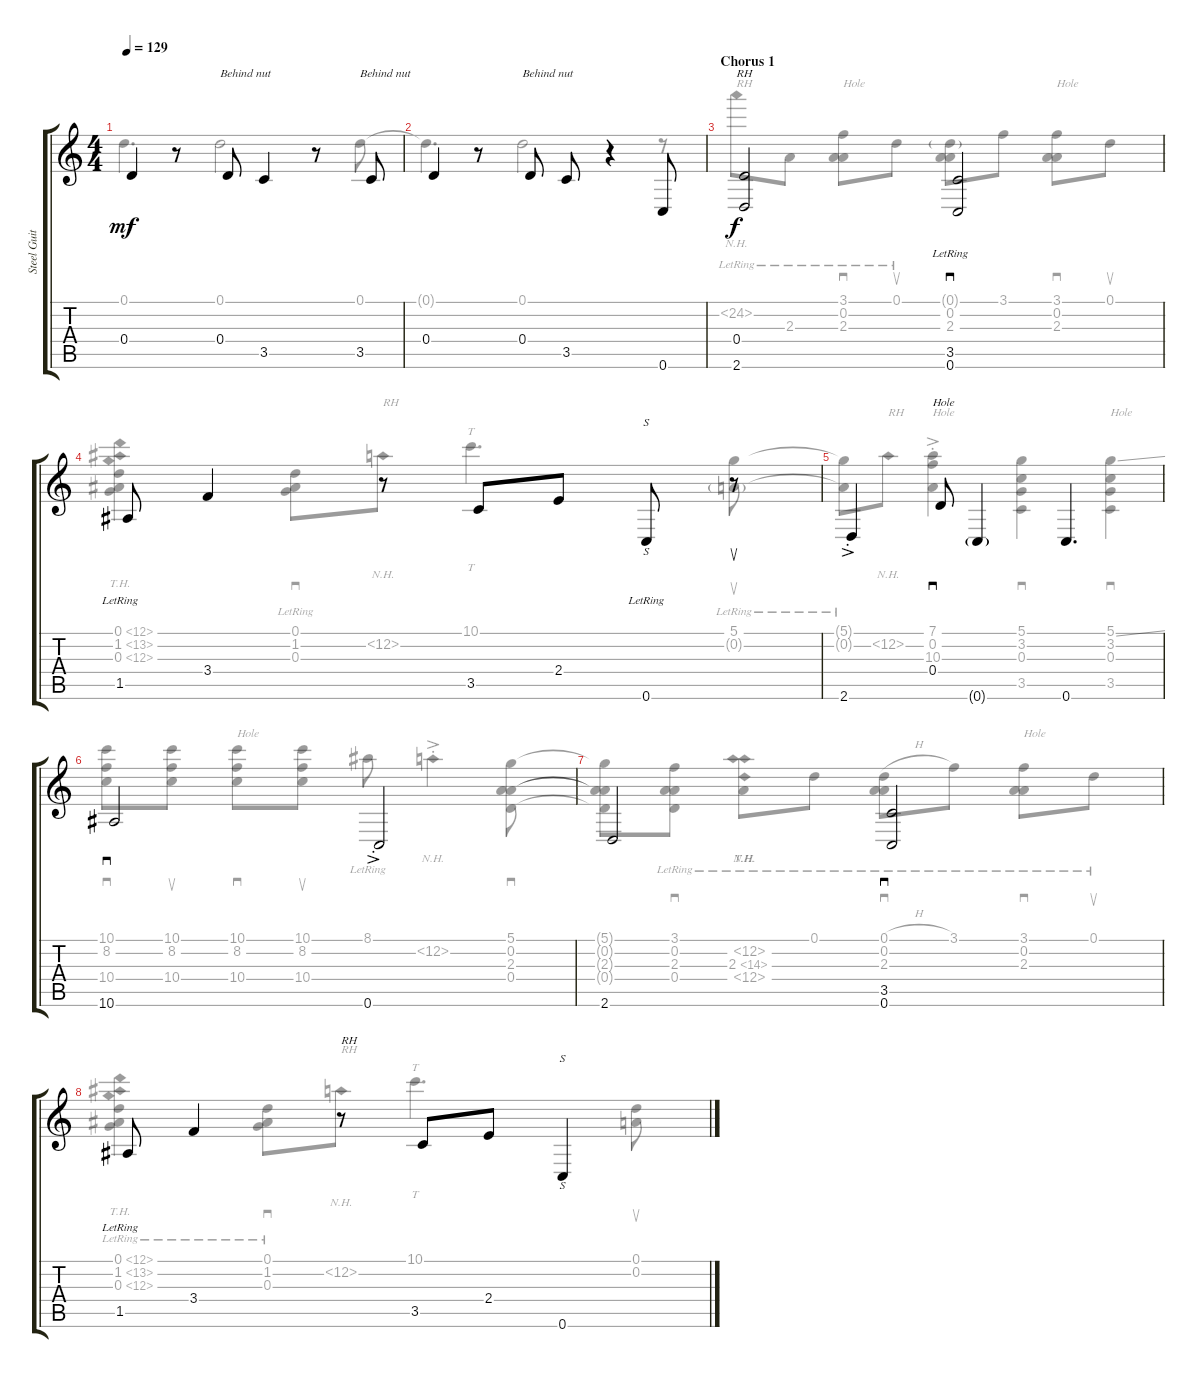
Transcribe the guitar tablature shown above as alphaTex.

\track ("Steel Guitar" "Steel Guit") {instrument acousticguitarsteel}
\staff {score tabs}
\tuning (D4 A3 G3 D3 A2 C2) {hide}
\voice
\ts (4 4)
\tempo 129
\clef g2
\ks c
0.4.4{dy mf} r.8 0.4.8{txt "Behind nut"} 3.5.4 r.8 3.5.8{txt "Behind nut"} |
0.4.4 r.8 0.4.8{txt "Behind nut"} 3.5.8 r.4 0.6.8 |
\section ("" "Chorus 1")
(0.4 2.6).2{txt "RH" dy f} (3.5{lr} 0.6{lr}).2{sd} |
1.5{lr}.8 3.4.4 r.8 3.5.8 2.4.8 0.6{lr}.8{s} r.8{su} |
2.6{ac st}.4 0.4.8{sd txt "Hole"} 0.6{g}.4 0.6.4{d} |
10.6.2{sd} 0.6{ac st}.2 |
2.6.2 (3.5 0.6).2{sd} |
1.5{lr}.8 3.4.4 r.8{txt "RH"} 3.5.8 2.4.8 0.6.4{s}
\voice
\clef g2
\ottava regular
\simile none
\ks c
0.1.4{d dy mf} 0.1.2 0.1.8 |
0.1{t}.4{d} 0.1.2 r.8 |
24.2{nh lr}.8{txt "RH" dy f} 2.3{lr}.8 (3.1 0.2 2.3{lr}).8{sd txt "Hole"} 0.1{lr}.8{su} (0.1{g} 0.2 2.3).8{sd} 3.1.8 (3.1 0.2 2.3).8{sd txt "Hole"} 0.1.8{su} |
(0.1{th 12} 1.2{th 12} 0.3{th 12}).4 (0.1{lr} 1.2 0.3).8{sd} 12.2{nh}.8{txt "RH"} 10.1.4{tt d} (5.1 0.2{g lr}).8{su} |
(5.1{t} 0.2{lr t}).8 12.2{nh}.8{txt "RH"} (7.1 0.2{ac st} 10.3).4{sd txt "Hole"} (5.1 3.2 0.3 3.5).4{sd} (5.1{ss} 3.2 0.3 3.5).4{sd txt "Hole"} |
(10.1 8.2 10.4).8{sd} (10.1 8.2 10.4).8{su} (10.1 8.2 10.4).8{sd txt "Hole"} (10.1 8.2 10.4).8{su} 8.1{lr}.8 12.2{nh ac st}.4 (5.1 0.2 2.3 0.4).8{sd} |
(5.1{t} 0.2{t} 2.3{t} 0.4{t}).8 (3.1 0.2{lr} 2.3 0.4).8{sd} (12.2{nh lr} 2.3{th 12} 12.4{nh}).8 0.1{lr}.8 (0.1{h} 0.2 2.3{lr}).8{sd} 3.1{lr}.8 (3.1{lr} 0.2 2.3).8{sd txt "Hole"} 0.1{lr}.8{su} |
(0.1{th 12 lr} 1.2{th 12} 0.3{th 12}).4 (0.1{lr} 1.2 0.3).8{sd} 12.2{nh}.8{txt "RH"} 10.1.4{tt d} (0.1 0.2).8{su}
